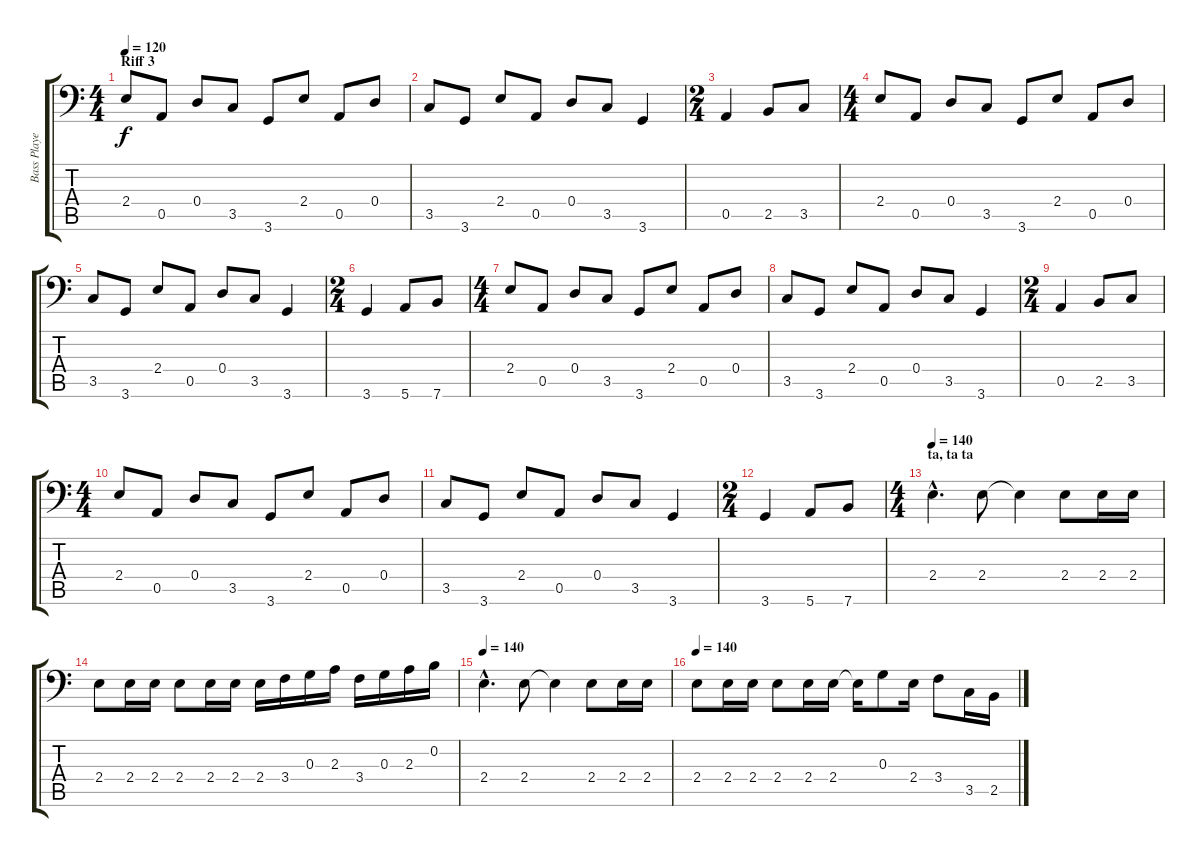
\track ("Bass Player" "Bass Playe") {instrument electricbassfinger}
\staff {score tabs}
\tuning (E3 B2 G2 D2 A1 E1) {hide}
\ts (4 4)
\section ("" "Riff 3")
\tempo 120
\clef f4
\ks c
2.4.8{dy f} 0.5.8 0.4.8 3.5.8 3.6.8 2.4.8 0.5.8 0.4.8 |
3.5.8 3.6.8 2.4.8 0.5.8 0.4.8 3.5.8 3.6.4 |
\ts (2 4)
0.5.4 2.5.8 3.5.8 |
\ts (4 4)
2.4.8 0.5.8 0.4.8 3.5.8 3.6.8 2.4.8 0.5.8 0.4.8 |
3.5.8 3.6.8 2.4.8 0.5.8 0.4.8 3.5.8 3.6.4 |
\ts (2 4)
3.6.4 5.6.8 7.6.8 |
\ts (4 4)
2.4.8 0.5.8 0.4.8 3.5.8 3.6.8 2.4.8 0.5.8 0.4.8 |
3.5.8 3.6.8 2.4.8 0.5.8 0.4.8 3.5.8 3.6.4 |
\ts (2 4)
0.5.4 2.5.8 3.5.8 |
\ts (4 4)
2.4.8 0.5.8 0.4.8 3.5.8 3.6.8 2.4.8 0.5.8 0.4.8 |
3.5.8 3.6.8 2.4.8 0.5.8 0.4.8 3.5.8 3.6.4 |
\ts (2 4)
3.6.4 5.6.8 7.6.8 |
\ts (4 4)
\section ("" "ta, ta ta")
\tempo 140
2.4{hac}.4{d} 2.4.8 2.4{t}.4 2.4.8 2.4.16 2.4.16 |
2.4.8 2.4.16 2.4.16 2.4.8 2.4.16 2.4.16 2.4.16 3.4.16 0.3.16 2.3.16 3.4.16 0.3.16 2.3.16 0.2.16 |
\tempo 140
2.4{hac}.4{d} 2.4.8 2.4{t}.4 2.4.8 2.4.16 2.4.16 |
\tempo 140
2.4.8 2.4.16 2.4.16 2.4.8 2.4.16 2.4.16 2.4{t}.16 0.3.8 2.4.16 3.4.8 3.5.16 2.5.16
